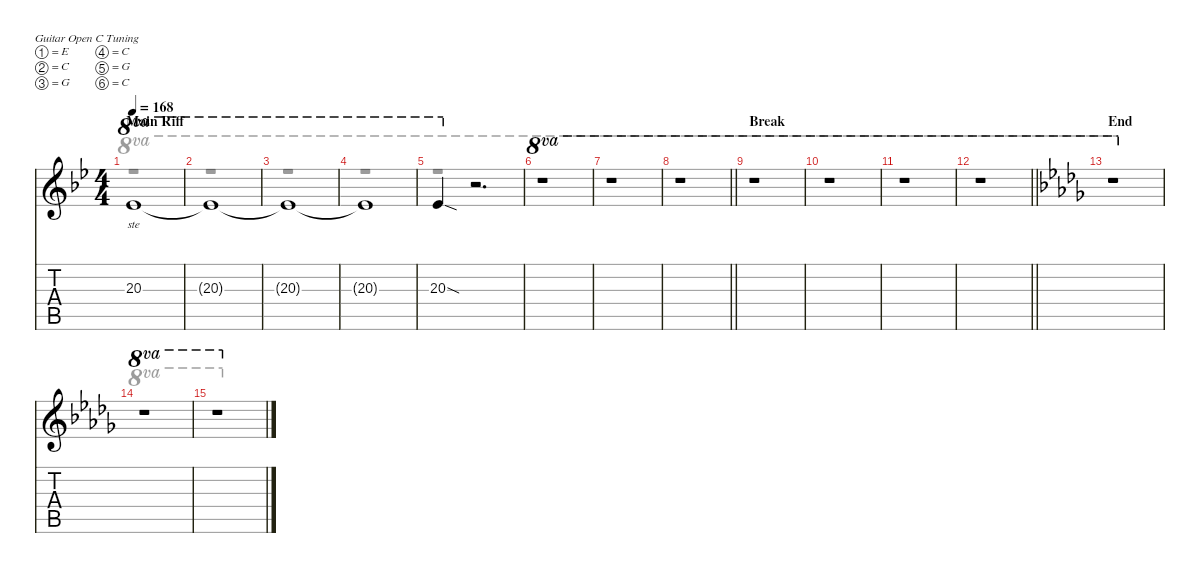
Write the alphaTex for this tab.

\defaultSystemsLayout 4
\hideDynamics
\bracketExtendMode nobrackets
\singleTrackTrackNamePolicy hidden
\multiTrackTrackNamePolicy hidden
\firstSystemTrackNameMode fullname
\firstSystemTrackNameOrientation horizontal
\otherSystemsTrackNameOrientation horizontal
\track ("Vocals" "pad.synth.") {instrument pad4choir}
\staff {score tabs}
\tuning (E4 C4 G3 C3 G2 C2)
\voice
\ts (4 4)
\section ("" "Main Riff")
\tempo 168
\clef g2
\ks bb
20.3{acc b}.1{ot 8va lyrics (0 "ste") lyrics (1 "") lyrics (2 "") lyrics (3 "") lyrics (4 "") dy f beam Up} |
20.3{t acc b}.1{ot 8va beam Up} |
20.3{t acc b}.1{ot 8va beam Up} |
20.3{t acc b}.1{ot 8va beam Up} |
20.3{sod acc b}.4{ot 8va beam Up} r.2{d beam Up} |
r.1{ot 8va beam Up} |
r.1{ot 8va beam Up} |
\barLineRight lightlight
r.1{ot 8va beam Up} |
\section ("" "Break")
r.1{ot 8va beam Up} |
r.1{ot 8va beam Up} |
r.1{ot 8va beam Up} |
\barLineRight lightlight
r.1{ot 8va beam Up} |
\section ("" "End")
\ks db
r.1{ot 8va beam Up} |
r.1{ot 8va beam Up} |
r.1{ot 8va beam Up}
\voice
\clef g2
\ottava regular
\simile none
\ks bb
r.1{ot 8va dy mf beam Down} |
r.1{ot 8va beam Down} |
r.1{ot 8va beam Down} |
r.1{ot 8va beam Down} |
r.1{ot 8va beam Down} |
r.1{ot 8va beam Down} |
r.1{ot 8va beam Down} |
\barLineRight lightlight
r.1{ot 8va beam Down} |
r.1{ot 8va beam Down} |
r.1{ot 8va beam Down} |
r.1{ot 8va beam Down} |
\barLineRight lightlight
r.1{ot 8va beam Down} |
\ks db
r.1{ot 8va beam Down} |
r.1{ot 8va beam Down} |
r.1{ot 8va beam Down}
